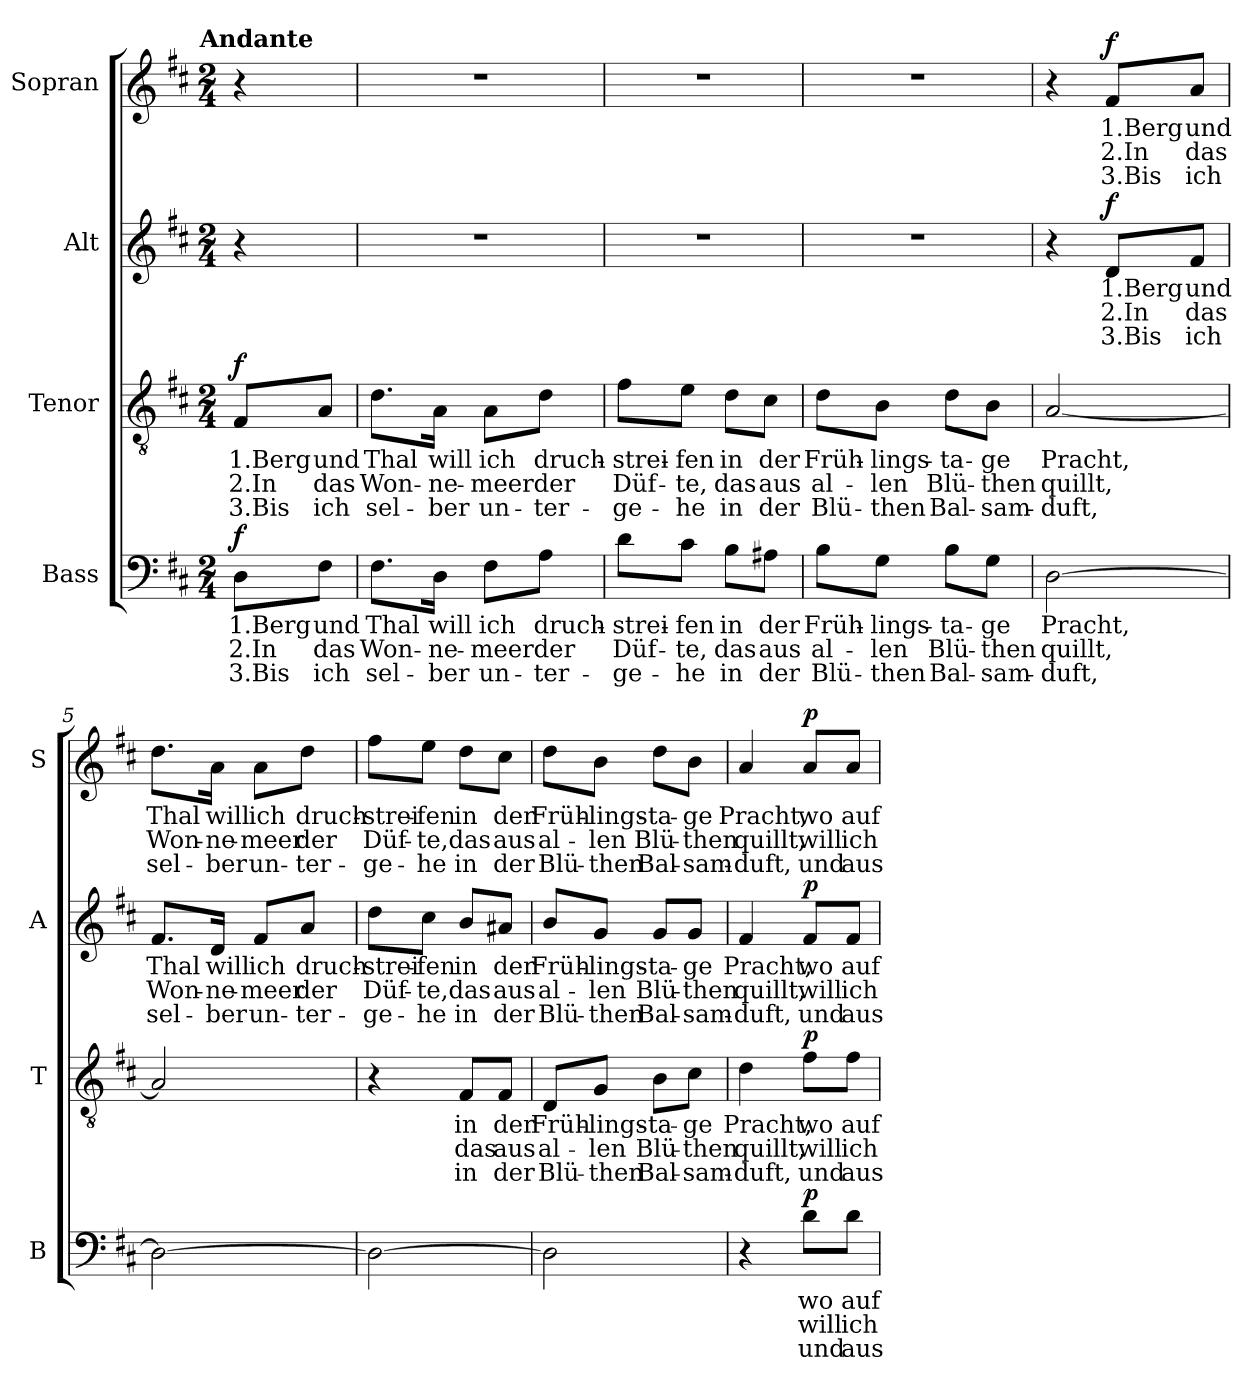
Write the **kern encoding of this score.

**kern	**text	**text	**text	**dynam	**kern	**text	**text	**text	**dynam	**kern	**text	**text	**text	**dynam	**kern	**text	**text	**text	**dynam
*part4	*part4	*part4	*part4	*part4	*part3	*part3	*part3	*part3	*part3	*part2	*part2	*part2	*part2	*part2	*part1	*part1	*part1	*part1	*part1
*staff4	*staff4	*staff4	*staff4	*staff4	*staff3	*staff3	*staff3	*staff3	*staff3	*staff2	*staff2	*staff2	*staff2	*staff2	*staff1	*staff1	*staff1	*staff1	*staff1
*I"Bass	*	*	*	*	*I"Tenor	*	*	*	*	*I"Alt	*	*	*	*	*I"Sopran	*	*	*	*
*I'B	*	*	*	*	*I'T	*	*	*	*	*I'A	*	*	*	*	*I'S	*	*	*	*
*clefF4	*	*	*	*	*clefGv2	*	*	*	*	*clefG2	*	*	*	*	*clefG2	*	*	*	*
*k[f#c#]	*	*	*	*	*k[f#c#]	*	*	*	*	*k[f#c#]	*	*	*	*	*k[f#c#]	*	*	*	*
*D:	*	*	*	*	*D:	*	*	*	*	*D:	*	*	*	*	*D:	*	*	*	*
!!LO:TX:omd:t=Andante
*M2/4	*	*	*	*	*M2/4	*	*	*	*	*M2/4	*	*	*	*	*M2/4	*	*	*	*
*MM72	*	*	*	*	*MM72	*	*	*	*	*MM72	*	*	*	*	*MM72	*	*	*	*
=	=	=	=	=	=	=	=	=	=	=	=	=	=	=	=	=	=	=	=
!	!	!	!	!LO:DY:a	!	!	!	!	!LO:DY:a	!	!	!	!	!	!	!	!	!	!
8D\L	1.Berg	2.In	3.Bis	f	8F#/L	1.Berg	2.In	3.Bis	f	4r	.	.	.	.	4r	.	.	.	.
8F#\J	und	das	ich	.	8A/J	und	das	ich	.	.	.	.	.	.	.	.	.	.	.
=1	=1	=1	=1	=1	=1	=1	=1	=1	=1	=1	=1	=1	=1	=1	=1	=1	=1	=1	=1
8.F#\L	Thal	Won-	sel-	.	8.d\L	Thal	Won-	sel-	.	2r	.	.	.	.	2r	.	.	.	.
16D\Jk	will	-ne-	-ber	.	16A\Jk	will	-ne-	-ber	.	.	.	.	.	.	.	.	.	.	.
8F#\L	ich	-meer	un-	.	8A\L	ich	-meer	un-	.	.	.	.	.	.	.	.	.	.	.
8A\J	druch-	der	-ter-	.	8d\J	druch-	der	-ter-	.	.	.	.	.	.	.	.	.	.	.
=2	=2	=2	=2	=2	=2	=2	=2	=2	=2	=2	=2	=2	=2	=2	=2	=2	=2	=2	=2
8d\L	-strei-	Düf-	-ge-	.	8f#\L	-strei-	Düf-	-ge-	.	2r	.	.	.	.	2r	.	.	.	.
8c#\J	-fen	-te,	-he	.	8e\J	-fen	-te,	-he	.	.	.	.	.	.	.	.	.	.	.
8B\L	in	das	in	.	8d\L	in	das	in	.	.	.	.	.	.	.	.	.	.	.
8A#X\J	der	aus	der	.	8c#\J	der	aus	der	.	.	.	.	.	.	.	.	.	.	.
=3	=3	=3	=3	=3	=3	=3	=3	=3	=3	=3	=3	=3	=3	=3	=3	=3	=3	=3	=3
8B\L	Früh-	al-	Blü-	.	8d\L	Früh-	al-	Blü-	.	2r	.	.	.	.	2r	.	.	.	.
8G\J	-lings-	-len	-then	.	8B\J	-lings-	-len	-then	.	.	.	.	.	.	.	.	.	.	.
8B\L	-ta-	Blü-	Bal-	.	8d\L	-ta-	Blü-	Bal-	.	.	.	.	.	.	.	.	.	.	.
8G\J	-ge	-then	-sam-	.	8B\J	-ge	-then	-sam-	.	.	.	.	.	.	.	.	.	.	.
=4	=4	=4	=4	=4	=4	=4	=4	=4	=4	=4	=4	=4	=4	=4	=4	=4	=4	=4	=4
[2D	Pracht,	quillt,	-duft,	.	[2A	Pracht,	quillt,	-duft,	.	4r	.	.	.	.	4r	.	.	.	.
!	!	!	!	!	!	!	!	!	!	!	!	!	!	!LO:DY:a	!	!	!	!	!LO:DY:a
.	.	.	.	.	.	.	.	.	.	8d/L	1.Berg	2.In	3.Bis	f	8f#/L	1.Berg	2.In	3.Bis	f
.	.	.	.	.	.	.	.	.	.	8f#/J	und	das	ich	.	8a/J	und	das	ich	.
=5	=5	=5	=5	=5	=5	=5	=5	=5	=5	=5	=5	=5	=5	=5	=5	=5	=5	=5	=5
2D_	.	.	.	.	2A]	.	.	.	.	8.f#/L	Thal	Won-	sel-	.	8.dd\L	Thal	Won-	sel-	.
.	.	.	.	.	.	.	.	.	.	16d/Jk	will	-ne-	-ber	.	16a\Jk	will	-ne-	-ber	.
.	.	.	.	.	.	.	.	.	.	8f#/L	ich	-meer	un-	.	8a\L	ich	-meer	un-	.
.	.	.	.	.	.	.	.	.	.	8a/J	druch-	der	-ter-	.	8dd\J	druch-	der	-ter-	.
=6	=6	=6	=6	=6	=6	=6	=6	=6	=6	=6	=6	=6	=6	=6	=6	=6	=6	=6	=6
2D_	.	.	.	.	4r	.	.	.	.	8dd\L	-strei-	Düf-	-ge-	.	8ff#\L	-strei-	Düf-	-ge-	.
.	.	.	.	.	.	.	.	.	.	8cc#\J	-fen	-te,	-he	.	8ee\J	-fen	-te,	-he	.
.	.	.	.	.	8F#/L	in	das	in	.	8b/L	in	das	in	.	8dd\L	in	das	in	.
.	.	.	.	.	8F#/J	der	aus	der	.	8a#X/J	der	aus	der	.	8cc#\J	der	aus	der	.
=7	=7	=7	=7	=7	=7	=7	=7	=7	=7	=7	=7	=7	=7	=7	=7	=7	=7	=7	=7
2D]	.	.	.	.	8D/L	Früh-	al-	Blü-	.	8b/L	Früh-	al-	Blü-	.	8dd\L	Früh-	al-	Blü-	.
.	.	.	.	.	8G/J	-lings-	-len	-then	.	8g/J	-lings-	-len	-then	.	8b\J	-lings-	-len	-then	.
.	.	.	.	.	8B\L	-ta-	Blü-	Bal-	.	8g/L	-ta-	Blü-	Bal-	.	8dd\L	-ta-	Blü-	Bal-	.
.	.	.	.	.	8c#\J	-ge	-then	-sam-	.	8g/J	-ge	-then	-sam-	.	8b\J	-ge	-then	-sam-	.
=8	=8	=8	=8	=8	=8	=8	=8	=8	=8	=8	=8	=8	=8	=8	=8	=8	=8	=8	=8
4r	.	.	.	.	4d	Pracht,	quillt,	-duft,	.	4f#	Pracht,	quillt,	-duft,	.	4a	Pracht,	quillt,	-duft,	.
!	!	!	!	!LO:DY:a	!	!	!	!	!LO:DY:a	!	!	!	!	!LO:DY:a	!	!	!	!	!LO:DY:a
8d\L	wo	will	und	p	8f#\L	wo	will	und	p	8f#/L	wo	will	und	p	8a/L	wo	will	und	p
8d\J	auf	ich	aus	.	8f#\J	auf	ich	aus	.	8f#/J	auf	ich	aus	.	8a/J	auf	ich	aus	.
=	=	=	=	=	=	=	=	=	=	=	=	=	=	=	=	=	=	=	=
*-	*-	*-	*-	*-	*-	*-	*-	*-	*-	*-	*-	*-	*-	*-	*-	*-	*-	*-	*-
